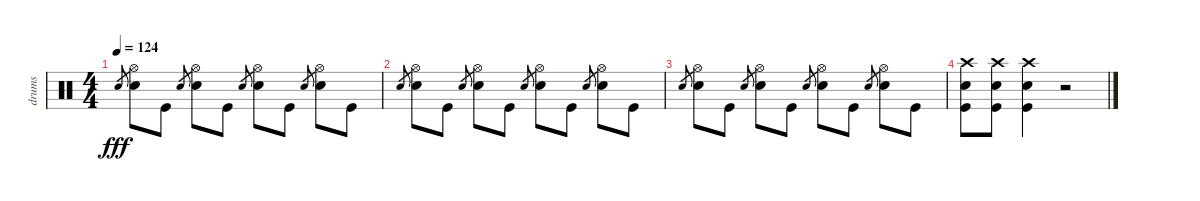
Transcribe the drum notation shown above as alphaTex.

\track ("drums" "drums") {instrument percussion}
\staff {score}
\articulation defaults
\ts (4 4)
\tempo 124
\clef neutral
\ks c "Snare (hit) 2".8{gr dy fff}
("Hi-Hat (open)" "Snare (hit) 2").8 "Kick (hit)".8 "Snare (hit) 2".8{gr} ("Hi-Hat (open)" "Snare (hit) 2").8 "Kick (hit)".8 "Snare (hit) 2".8{gr} ("Hi-Hat (open)" "Snare (hit) 2").8 "Kick (hit)".8 "Snare (hit) 2".8{gr} ("Hi-Hat (open)" "Snare (hit) 2").8 "Kick (hit)".8 |
"Snare (hit) 2".8{gr} ("Hi-Hat (open)" "Snare (hit) 2").8 "Kick (hit)".8 "Snare (hit) 2".8{gr} ("Hi-Hat (open)" "Snare (hit) 2").8 "Kick (hit)".8 "Snare (hit) 2".8{gr} ("Hi-Hat (open)" "Snare (hit) 2").8 "Kick (hit)".8 "Snare (hit) 2".8{gr} ("Hi-Hat (open)" "Snare (hit) 2").8 "Kick (hit)".8 |
"Snare (hit) 2".8{gr} ("Hi-Hat (open)" "Snare (hit) 2").8 "Kick (hit)".8 "Snare (hit) 2".8{gr} ("Hi-Hat (open)" "Snare (hit) 2").8 "Kick (hit)".8 "Snare (hit) 2".8{gr} ("Hi-Hat (open)" "Snare (hit) 2").8 "Kick (hit)".8 "Snare (hit) 2".8{gr} ("Hi-Hat (open)" "Snare (hit) 2").8 "Kick (hit)".8 |
("Crash high (hit)" "Snare (hit) 2" "Kick (hit)").8 ("Crash high (hit)" "Snare (hit) 2" "Kick (hit)").8 ("Crash high (hit)" "Snare (hit) 2" "Kick (hit)").4 r.2
